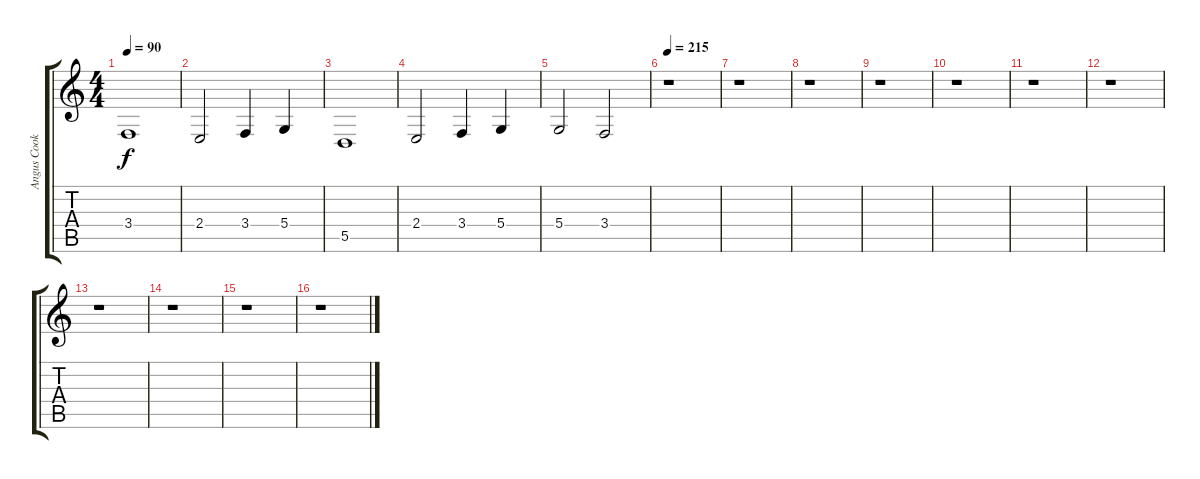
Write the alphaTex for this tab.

\track ("Angus Cooke" "Angus Cook") {instrument cello}
\staff {score tabs}
\tuning (E4 B3 G3 D3 A2 E2) {hide}
\ts (4 4)
\tempo 90
\clef g2
\ks c
3.4.1{dy f} |
2.4.2 3.4.4 5.4.4 |
5.5.1 |
2.4.2 3.4.4 5.4.4 |
5.4.2 3.4.2 |
\tempo 215
r.1 |
r.1 |
r.1 |
r.1 |
r.1 |
r.1 |
r.1 |
r.1 |
r.1 |
r.1 |
r.1
